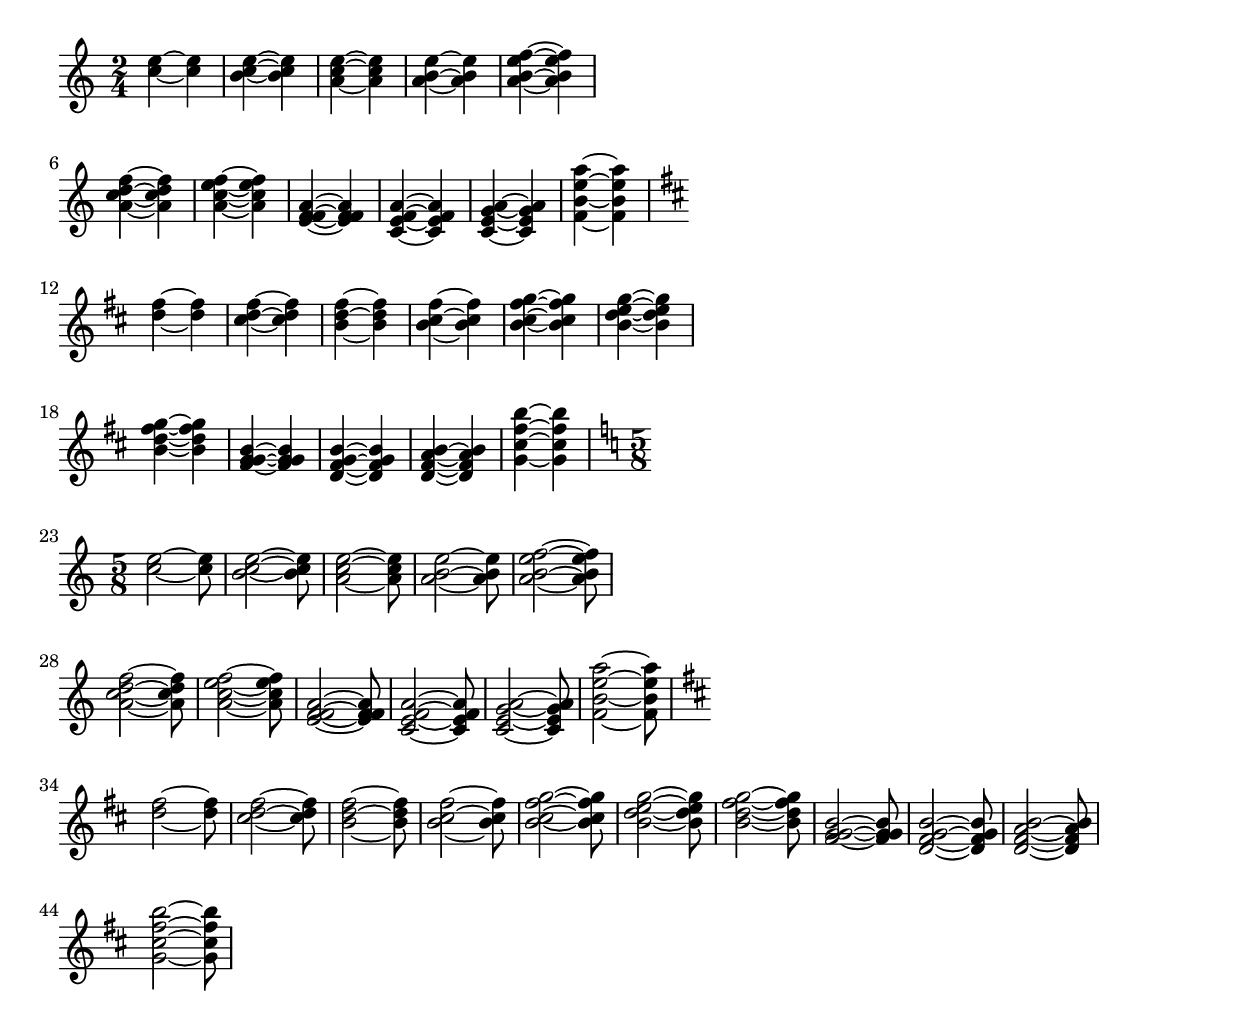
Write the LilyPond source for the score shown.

\header {


  texidoc = "In chords, ties keep closer to the note head vertically,
but never collide with heads or stems. Seconds are formatted up/down;
the rest of the ties are positioned according to their vertical
position.

The code does not handle all cases. Sometimes ties will printed on top
of or very close to each other. This happens in the last chords of
each system.  "
  

}

\version "2.10.0"

\paper {
  indent = #0.0
  ragged-right = ##t
}



generateTiePattern
= #(define-music-function (parser location is-long chords) (boolean? ly:music?)

    "

translate x y z to x~x y~y z~z

" 
    
  (define (chord->tied-chord chord)
    (let*
	((ch1 (ly:music-deep-copy chord))
	 (ch2 (ly:music-deep-copy chord))
	 (dur1 (ly:make-duration
		(if is-long
		    1 2)))
	 (dur2 (ly:make-duration
		(if is-long
		    3 2))))

      (for-each (lambda (e)
		  (ly:music-set-property! e 'duration dur1))
		(ly:music-property ch1 'elements))

      (for-each (lambda (e)
		  (ly:music-set-property! e 'duration dur2))
		(ly:music-property ch2 'elements))
      
      (set! (ly:music-property ch1 'elements)
	    (cons
	     (make-music 'TieEvent)
	     (ly:music-property ch1 'elements)))

      (list ch1 ch2)))

  (make-music 'SequentialMusic 'elements (apply append
						(map chord->tied-chord (ly:music-property  chords 'elements)))))

baseChords =
\applyMusic #(lambda (mus)
	      (ly:music-property mus 'element))
\relative c'' {
  <c e>  
  <b c e>
  <a c e>
  <a b e>
  <a b e f>
  <a c d f>
  <a c e f>
  <f a e f>
  <c e f a> 
  <c e g a>
  <f b e a>
}

testShort =
{
  \key c \major
  \generateTiePattern ##f \baseChords
}  

testLong =
{
  \key c \major
  \generateTiePattern ##t \baseChords
}  

\new Voice
{
  \time 2/4

  \testShort \break
  \transpose c d \testShort \break
  \time 5/8
  \testLong \break
  \transpose c d \testLong \break
}


